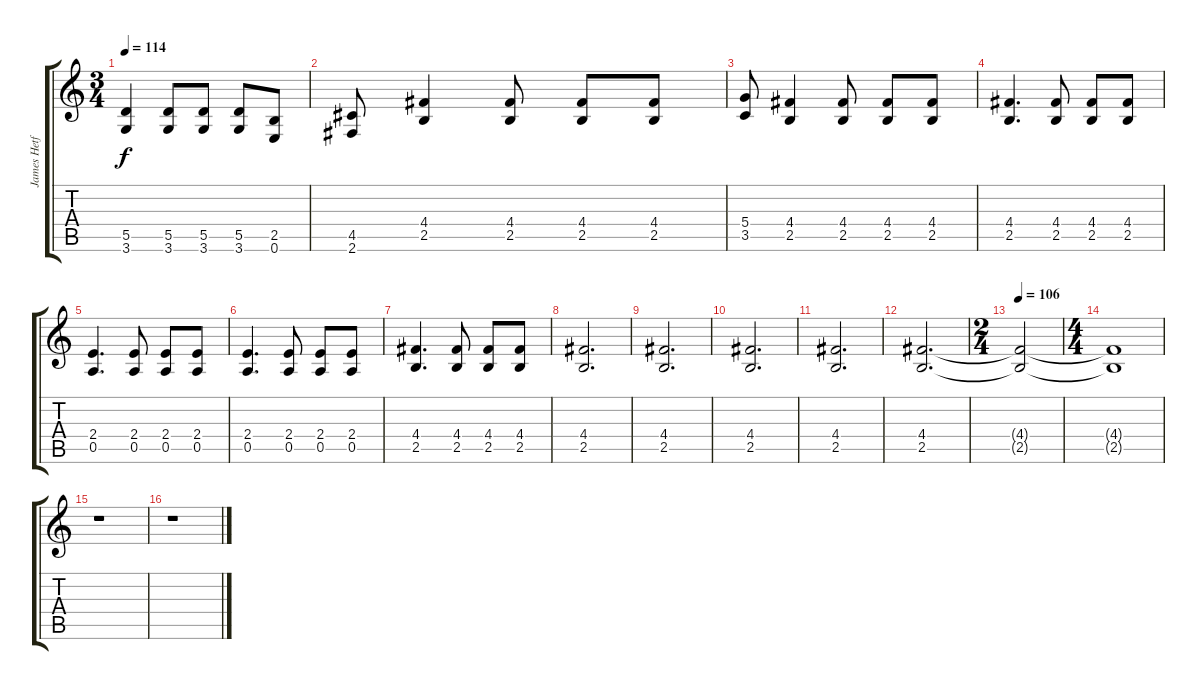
\track ("James Hetfield" "James Hetf") {instrument distortionguitar}
\staff {score tabs}
\tuning (E4 B3 G3 D3 A2 E2) {hide}
\ts (3 4)
\tempo 114
\clef g2
\ks c
(5.5 3.6).4{dy f} (5.5 3.6).8 (5.5 3.6).8 (5.5 3.6).8 (2.5 0.6).8 |
(4.5 2.6).8 (4.4 2.5).4 (4.4 2.5).8 (4.4 2.5).8 (4.4 2.5).8 |
(5.4 3.5).8 (4.4 2.5).4 (4.4 2.5).8 (4.4 2.5).8 (4.4 2.5).8 |
(4.4 2.5).4{d} (4.4 2.5).8 (4.4 2.5).8 (4.4 2.5).8 |
(2.4 0.5).4{d} (2.4 0.5).8 (2.4 0.5).8 (2.4 0.5).8 |
(2.4 0.5).4{d} (2.4 0.5).8 (2.4 0.5).8 (2.4 0.5).8 |
(4.4 2.5).4{d} (4.4 2.5).8 (4.4 2.5).8 (4.4 2.5).8 |
(4.4 2.5).2{d} |
(4.4 2.5).2{d} |
(4.4 2.5).2{d} |
(4.4 2.5).2{d} |
(4.4 2.5).2{d} |
\ts (2 4)
\tempo 106
(4.4{t} 2.5{t}).2{volume 10} |
\ts (4 4)
(4.4{t} 2.5{t}).1 |
r.1 |
r.1
